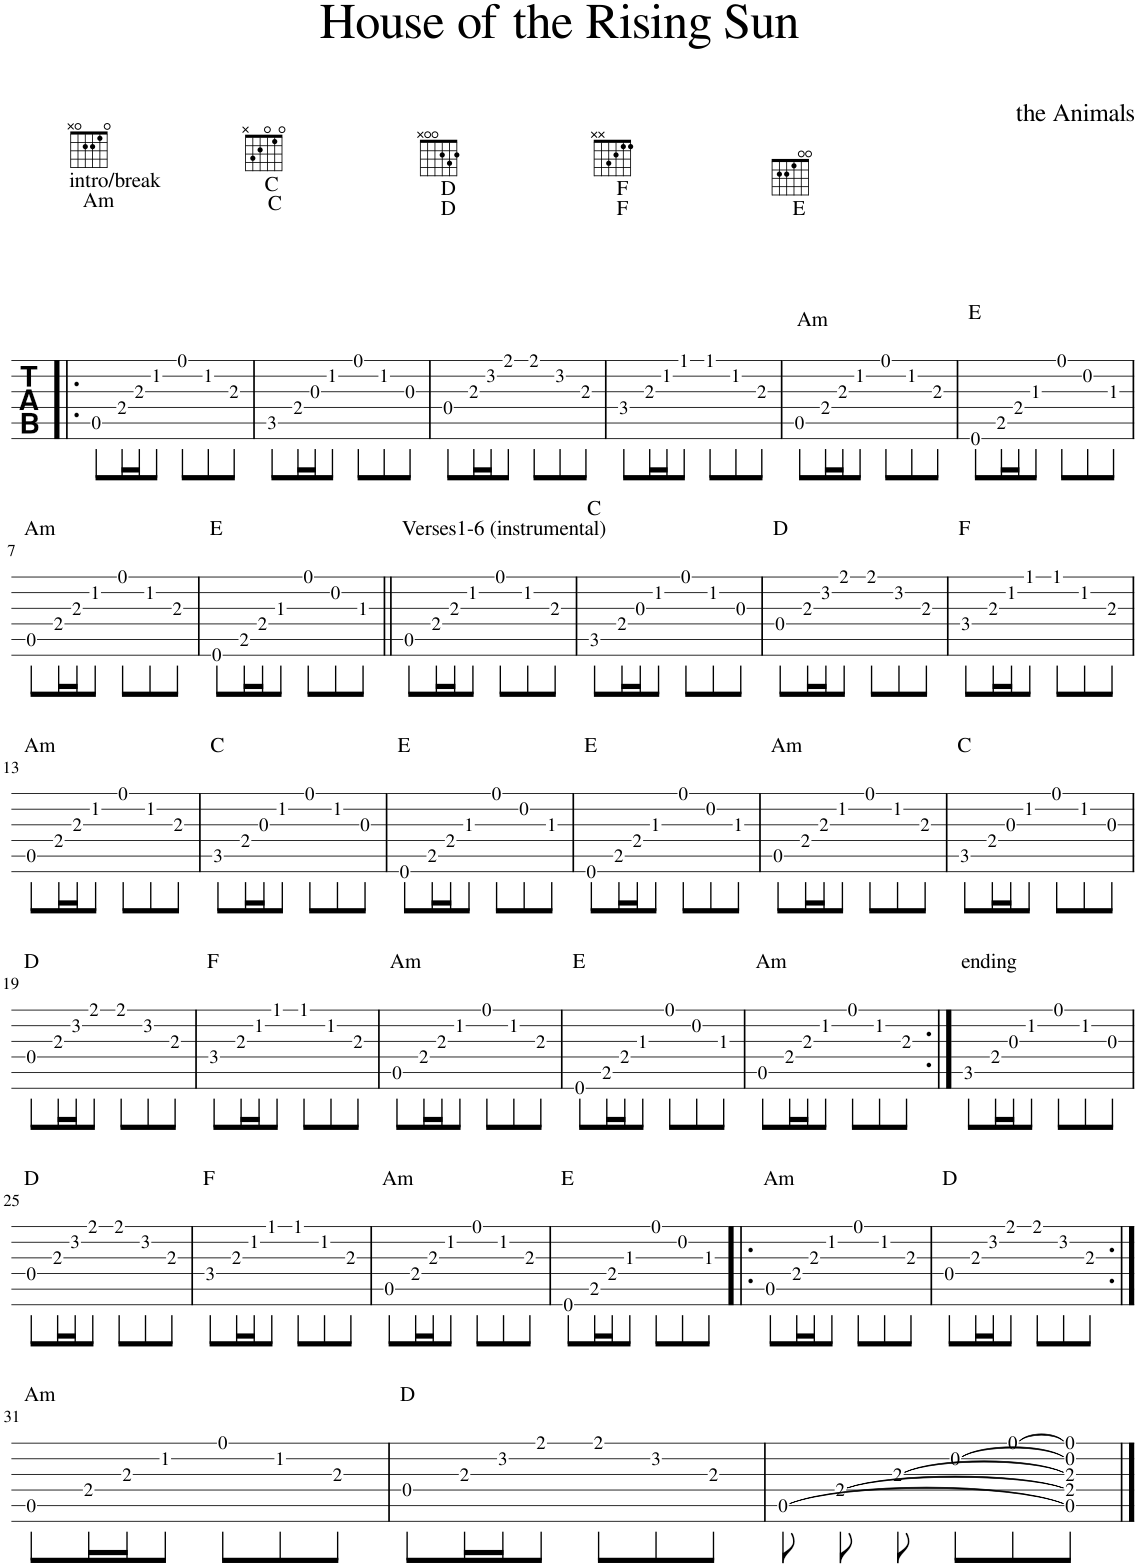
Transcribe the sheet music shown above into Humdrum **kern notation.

**kern
*part1
*staff1
*I"Acoustic Guitar [Tablature]
*I'Ac Gtr
*stria6
*
*k[]
*M6/8
=1!|:
!LO:TX:a:t=Am
!LO:TX:a:t=intro/break
8AA\L
16E\L
16A\J
8c\J
8e\L
8c\
8A\J
=2
!LO:TX:a:t=C
!LO:TX:a:t=C
8C\L
16E\L
16G\J
8c\J
8e\L
8c\
8G\J
=3
!LO:TX:a:t=D
!LO:TX:a:t=D
8D\L
16A\L
16d\J
8f#\J
8f#\L
8d\
8A\J
=4
!LO:TX:a:t=F
!LO:TX:a:t=F
8F\L
16A\L
16c\J
8f\J
8f\L
8c\
8A\J
=5
!LO:TX:a:t=Am
!LO:TX:a:t=E
8AA\L
16E\L
16A\J
8c\J
8e\L
8c\
8A\J
=6
!LO:TX:a:t=E
8EE\L
16BB\L
16E\J
8A-\J
8e\L
8B\
8A-\J
!!LO:LB:g=z
=7
!LO:TX:a:t=Am
8AA\L
16E\L
16A\J
8c\J
8e\L
8c\
8A\J
=8
!LO:TX:a:t=E
8EE\L
16BB\L
16E\J
8A-\J
8e\L
8B\
8A-\J
=9||
!LO:TX:a:t=Verses1-6 (instrumental)
8AA\L
16E\L
16A\J
8c\J
8e\L
8c\
8A\J
=10
!LO:TX:a:t=C
8C\L
16E\L
16G\J
8c\J
8e\L
8c\
8G\J
=11
!LO:TX:a:t=D
8D\L
16A\L
16d\J
8f#\J
8f#\L
8d\
8A\J
=12
!LO:TX:a:t=F
8F\L
16A\L
16c\J
8f\J
8f\L
8c\
8A\J
!!LO:LB:g=z
=13
!LO:TX:a:t=Am
8AA\L
16E\L
16A\J
8c\J
8e\L
8c\
8A\J
=14
!LO:TX:a:t=C
8C\L
16E\L
16G\J
8c\J
8e\L
8c\
8G\J
=15
!LO:TX:a:t=E
8EE\L
16BB\L
16E\J
8A-\J
8e\L
8B\
8A-\J
=16
!LO:TX:a:t=E
8EE\L
16BB\L
16E\J
8A-\J
8e\L
8B\
8A-\J
=17
!LO:TX:a:t=Am
8AA\L
16E\L
16A\J
8c\J
8e\L
8c\
8A\J
=18
!LO:TX:a:t=C
8C\L
16E\L
16G\J
8c\J
8e\L
8c\
8G\J
!!LO:LB:g=z
=19
!LO:TX:a:t=D
8D\L
16A\L
16d\J
8f#\J
8f#\L
8d\
8A\J
=20
!LO:TX:a:t=F
8F\L
16A\L
16c\J
8f\J
8f\L
8c\
8A\J
=21
!LO:TX:a:t=Am
8AA\L
16E\L
16A\J
8c\J
8e\L
8c\
8A\J
=22
!LO:TX:a:t=E
8EE\L
16BB\L
16E\J
8A-\J
8e\L
8B\
8A-\J
=23
!LO:TX:a:t=Am
8AA\L
16E\L
16A\J
8c\J
8e\L
8c\
8A\J
=24:|!
!LO:TX:a:t=ending
8C\L
16E\L
16G\J
8c\J
8e\L
8c\
8G\J
!!LO:LB:g=z
=25
!LO:TX:a:t=D
8D\L
16A\L
16d\J
8f#\J
8f#\L
8d\
8A\J
=26
!LO:TX:a:t=F
8F\L
16A\L
16c\J
8f\J
8f\L
8c\
8A\J
=27
!LO:TX:a:t=Am
8AA\L
16E\L
16A\J
8c\J
8e\L
8c\
8A\J
=28
!LO:TX:a:t=E
8EE\L
16BB\L
16E\J
8A-\J
8e\L
8B\
8A-\J
=29!|:
!LO:TX:a:t=Am
8AA\L
16E\L
16A\J
8c\J
8e\L
8c\
8A\J
=30
!LO:TX:a:t=D
8D\L
16A\L
16d\J
8f#\J
8f#\L
8d\
8A\J
!!LO:LB:g=z
=31:|!
!LO:TX:a:t=Am
8AA\L
16E\L
16A\J
8c\J
8e\L
8c\
8A\J
=32
!LO:TX:a:t=D
8D\L
16A\L
16d\J
8f#\J
8f#\L
8d\
8A\J
=33
[8AA\
[8E\
[8A\
[8B\L
[8e\
8AA\] 8E\] 8A\] 8B\] 8e\]J
==
*-
